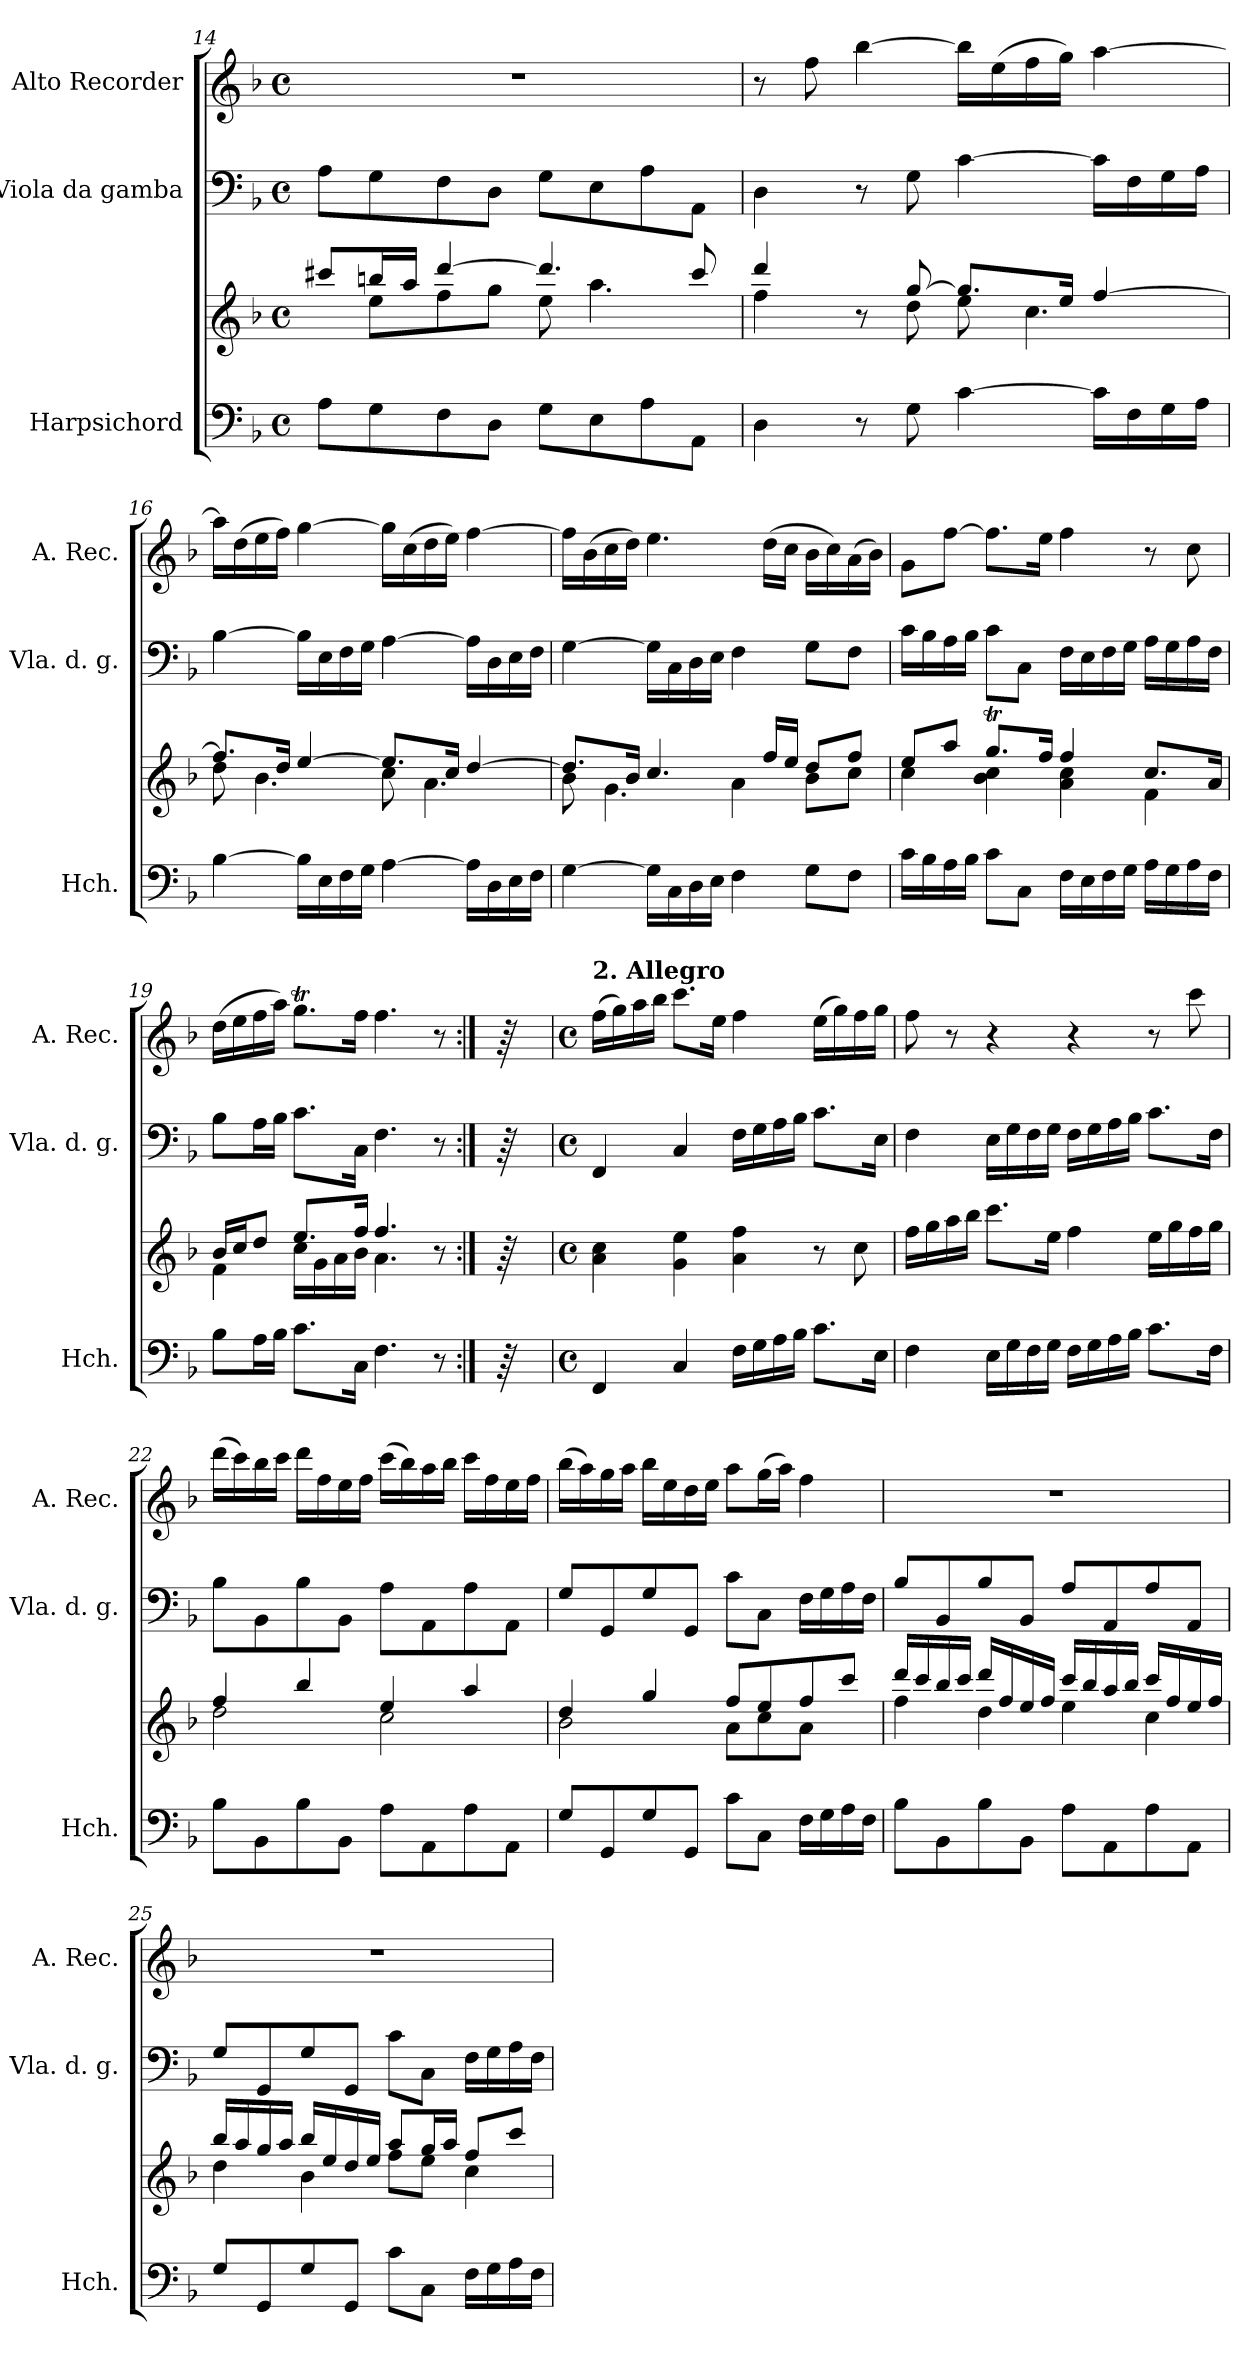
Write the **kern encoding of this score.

**kern	**kern	**kern	**kern
*part3	*part3	*part2	*part1
*staff4	*staff3	*staff2	*staff1
*I"Harpsichord	*	*I"Viola da gamba	*I"Alto Recorder
*I'Hch.	*	*I'Vla. d. g.	*I'A. Rec.
!!LO:LB:g=z
*clefF4	*clefG2	*clefF4	*clefG2
*k[b-]	*k[b-]	*k[b-]	*k[b-]
*M4/4	*M4/4	*M4/4	*M4/4
*met(c)	*met(c)	*met(c)	*met(c)
=14	=14	=14	=14
*	*^	*	*
8A\L	8ccc#X/L	8ryy	8A\L	1r
8G\	16bbn/L	8ee\L	8G\	.
.	16aa/JJ	.	.	.
8F\	[4ddd/	8ff\	8F\	.
8D\J	.	8gg\J	8D\J	.
8G\L	4.ddd/]	8ee\	8G\L	.
8E\	.	4.aa\	8E\	.
8A\	.	.	8A\	.
8AA\J	8ccc#/	.	8AA\J	.
=15	=15	=15	=15	=15
4D\	4ddd/	4ff\	4D\	8r
.	.	.	.	8ff\
8r	8r	8ryy	8r	[4bb-\
8G\	[8gg/	8dd\	8G\	.
[4c\	8.gg/L]	8ee\	[4c\	16bb-\LL]
.	.	.	.	(16ee\
.	.	4.cc\	.	16ff\
.	16ee/Jk	.	.	16gg\JJ)
16c\LL]	[4ff/	.	16c\LL]	[4aa\
16F\	.	.	16F\	.
16G\	.	.	16G\	.
16A\JJ	.	.	16A\JJ	.
=16	=16	=16	=16	=16
[4B-\	8.ff/L]	8dd\	[4B-\	16aa\LL]
.	.	.	.	(16dd\
.	.	4.b-\	.	16ee\
.	16dd/Jk	.	.	16ff\JJ)
16B-\LL]	[4ee/	.	16B-\LL]	[4gg\
16E\	.	.	16E\	.
16F\	.	.	16F\	.
16G\JJ	.	.	16G\JJ	.
[4A\	8.ee/L]	8cc\	[4A\	16gg\LL]
.	.	.	.	(16cc\
.	.	4.a\	.	16dd\
.	16cc/Jk	.	.	16ee\JJ)
16A\LL]	[4dd/	.	16A\LL]	[4ff\
16D\	.	.	16D\	.
16E\	.	.	16E\	.
16F\JJ	.	.	16F\JJ	.
=17	=17	=17	=17	=17
[4G\	8.dd/L]	8b-\	[4G\	16ff\LL]
.	.	.	.	(16b-\
.	.	4.g\	.	16cc\
.	16b-/Jk	.	.	16dd\JJ)
16G\LL]	4.cc/	.	16G\LL]	4.ee\
16C\	.	.	16C\	.
16D\	.	.	16D\	.
16E\JJ	.	.	16E\JJ	.
4F\	.	4a\	4F\	.
.	16ff/LL	.	.	(16dd\LL
.	16ee/JJ	.	.	16cc\JJ
8G\L	8dd/L	8b-\L	8G\L	16b-\LL
.	.	.	.	16cc\)
8F\J	8ff/J	8cc\J	8F\J	(16a\
.	.	.	.	16b-\JJ)
=18	=18	=18	=18	=18
16c\LL	8ee/L	4cc\	16c\LL	8g\L
16B-\	.	.	16B-\	.
16A\	8aa/J	.	16A\	[8ff\J
16B-\JJ	.	.	16B-\JJ	.
8c\L	8.ggT/L	4b-\ 4cc\	8c\L	8.ff\L]
8C\J	.	.	8C\J	.
.	16ff/Jk	.	.	16ee\Jk
16F\LL	4ff/	4a\ 4cc\	16F\LL	4ff\
16E\	.	.	16E\	.
16F\	.	.	16F\	.
16G\JJ	.	.	16G\JJ	.
16A\LL	8.cc/L	4f\	16A\LL	8r
16G\	.	.	16G\	.
16A\	.	.	16A\	8cc\
16F\JJ	16a/Jk	.	16F\JJ	.
!!LO:PB:g=z
=19	=19	=19	=19	=19
8B-\L	16b-/LL	4f\	8B-\L	(16dd\LL
.	16cc/J	.	.	16ee\
16A\L	8dd/J	.	16A\L	16ff\
16B-\JJ	.	.	16B-\JJ	16aa\JJ)
8.c\L	8.ee/L	16cc\LL	8.c\L	8.ggT\L
.	.	16g\	.	.
.	.	16a\	.	.
16C\Jk	16ff/Jk	16b-\JJ	16C\Jk	16ff\Jk
4.F\	4.ff/	4.a\	4.F\	4.ff\
8r	8r	8ryy	8r	8r
*	*v	*v	*	*
=19X1:|!	=19X1:|!	=19X1:|!	=19X1:|!
64r	64r	64r	64r
!!LO:LB:g=z
=20	=20	=20	=20
*M4/4	*M4/4	*M4/4	*M4/4
*met(c)	*met(c)	*met(c)	*met(c)
*	*	*	*MM100
!	!	!	!LO:TX:a:B:t=2. Allegro
4FF/	4a\ 4cc\	4FF/	(16ff\LL
.	.	.	16gg\)
.	.	.	16aa\
.	.	.	16bb-\JJ
4C/	4g\ 4ee\	4C/	8.ccc\L
.	.	.	16ee\Jk
16F\LL	4a\ 4ff\	16F\LL	4ff\
16G\	.	16G\	.
16A\	.	16A\	.
16B-\JJ	.	16B-\JJ	.
8.c\L	8r	8.c\L	(16ee\LL
.	.	.	16gg\)
.	8cc\	.	16ff\
16E\Jk	.	16E\Jk	16gg\JJ
=21	=21	=21	=21
4F\	16ff\LL	4F\	8ff\
.	16gg\	.	.
.	16aa\	.	8r
.	16bb-\JJ	.	.
16E\LL	8.ccc\L	16E\LL	4r
16G\	.	16G\	.
16F\	.	16F\	.
16G\JJ	16ee\Jk	16G\JJ	.
16F\LL	4ff\	16F\LL	4r
16G\	.	16G\	.
16A\	.	16A\	.
16B-\JJ	.	16B-\JJ	.
8.c\L	16ee\LL	8.c\L	8r
.	16gg\	.	.
.	16ff\	.	8ccc\
16F\Jk	16gg\JJ	16F\Jk	.
=22	=22	=22	=22
*	*^	*	*
8B-\L	4ff/	2dd\	8B-\L	(16ddd\LL
.	.	.	.	16ccc\)
8BB-\	.	.	8BB-\	16bb-\
.	.	.	.	16ccc\JJ
8B-\	4bb-/	.	8B-\	16ddd\LL
.	.	.	.	16ff\
8BB-\J	.	.	8BB-\J	16ee\
.	.	.	.	16ff\JJ
8A\L	4ee/	2cc\	8A\L	(16ccc\LL
.	.	.	.	16bb-\)
8AA\	.	.	8AA\	16aa\
.	.	.	.	16bb-\JJ
8A\	4aa/	.	8A\	16ccc\LL
.	.	.	.	16ff\
8AA\J	.	.	8AA\J	16ee\
.	.	.	.	16ff\JJ
=23	=23	=23	=23	=23
8G/L	4dd/	2b-\	8G/L	(16bb-\LL
.	.	.	.	16aa\)
8GG/	.	.	8GG/	16gg\
.	.	.	.	16aa\JJ
8G/	4gg/	.	8G/	16bb-\LL
.	.	.	.	16ee\
8GG/J	.	.	8GG/J	16dd\
.	.	.	.	16ee\JJ
8c\L	8ff/L	8a\L	8c\L	8aa\L
8C\J	8ee/	8cc\	8C\J	(16gg\L
.	.	.	.	16aa\JJ)
16F\LL	8ff/	8a\J	16F\LL	4ff\
16G\	.	.	16G\	.
16A\	8ccc/J	8ryy	16A\	.
16F\JJ	.	.	16F\JJ	.
!!LO:LB:g=z
=24	=24	=24	=24	=24
8B-\L	16ddd/LL	4ff\	8B-/L	1r
.	16ccc/	.	.	.
8BB-\	16bb-/	.	8BB-/	.
.	16ccc/JJ	.	.	.
8B-\	16ddd/LL	4dd\	8B-/	.
.	16ff/	.	.	.
8BB-\J	16ee/	.	8BB-/J	.
.	16ff/JJ	.	.	.
8A\L	16ccc/LL	4ee\	8A/L	.
.	16bb-/	.	.	.
8AA\	16aa/	.	8AA/	.
.	16bb-/JJ	.	.	.
8A\	16ccc/LL	4cc\	8A/	.
.	16ff/	.	.	.
8AA\J	16ee/	.	8AA/J	.
.	16ff/JJ	.	.	.
=25	=25	=25	=25	=25
8G/L	16bb-/LL	4dd\	8G/L	1r
.	16aa/	.	.	.
8GG/	16gg/	.	8GG/	.
.	16aa/JJ	.	.	.
8G/	16bb-/LL	4b-\	8G/	.
.	16ee/	.	.	.
8GG/J	16dd/	.	8GG/J	.
.	16ee/JJ	.	.	.
8c\L	8aa/L	8ff\L	8c\L	.
8C\J	16gg/L	8ee\J	8C\J	.
.	16aa/JJ	.	.	.
16F\LL	8ff/L	4cc\	16F\LL	.
16G\	.	.	16G\	.
16A\	8ccc/J	.	16A\	.
16F\JJ	.	.	16F\JJ	.
*	*v	*v	*	*
=	=	=	=
*-	*-	*-	*-
